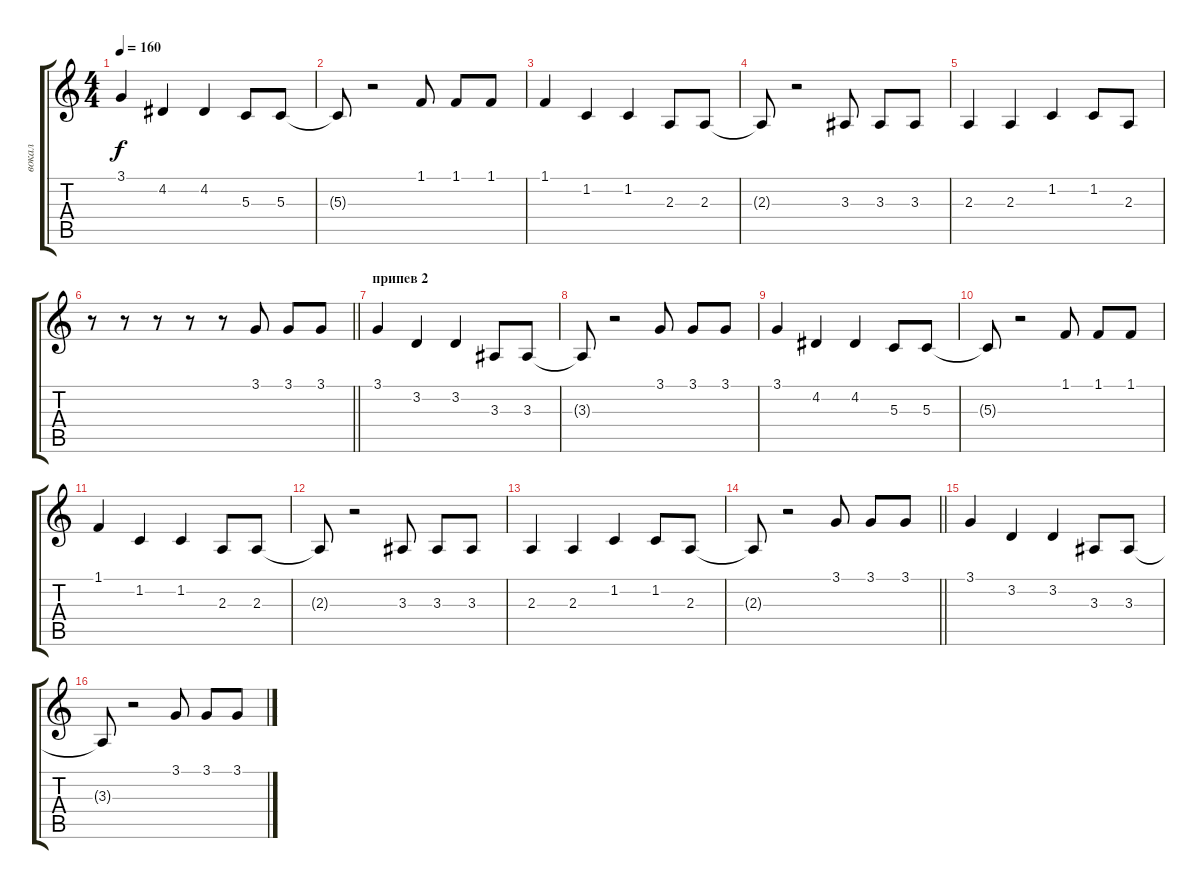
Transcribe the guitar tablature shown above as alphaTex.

\track ("вокал" "вокал") {instrument cello}
\staff {score tabs}
\tuning (E4 B3 G3 D3 A2 E2) {hide}
\ts (4 4)
\tempo 160
\clef g2
\ks c
3.1.4{dy f} 4.2.4 4.2.4 5.3.8 5.3.8 |
5.3{t}.8 r.2 1.1.8 1.1.8 1.1.8 |
1.1.4 1.2.4 1.2.4 2.3.8 2.3.8 |
2.3{t}.8 r.2 3.3.8 3.3.8 3.3.8 |
2.3.4 2.3.4 1.2.4 1.2.8 2.3.8 |
\barLineRight lightlight
r.8 r.8 r.8 r.8 r.8 3.1.8 3.1.8 3.1.8 |
\section ("" "припев 2")
3.1.4 3.2.4 3.2.4 3.3.8 3.3.8 |
3.3{t}.8 r.2 3.1.8 3.1.8 3.1.8 |
3.1.4 4.2.4 4.2.4 5.3.8 5.3.8 |
5.3{t}.8 r.2 1.1.8 1.1.8 1.1.8 |
1.1.4 1.2.4 1.2.4 2.3.8 2.3.8 |
2.3{t}.8 r.2 3.3.8 3.3.8 3.3.8 |
2.3.4 2.3.4 1.2.4 1.2.8 2.3.8 |
\barLineRight lightlight
2.3{t}.8 r.2 3.1.8 3.1.8 3.1.8 |
3.1.4 3.2.4 3.2.4 3.3.8 3.3.8 |
3.3{t}.8 r.2 3.1.8 3.1.8 3.1.8
